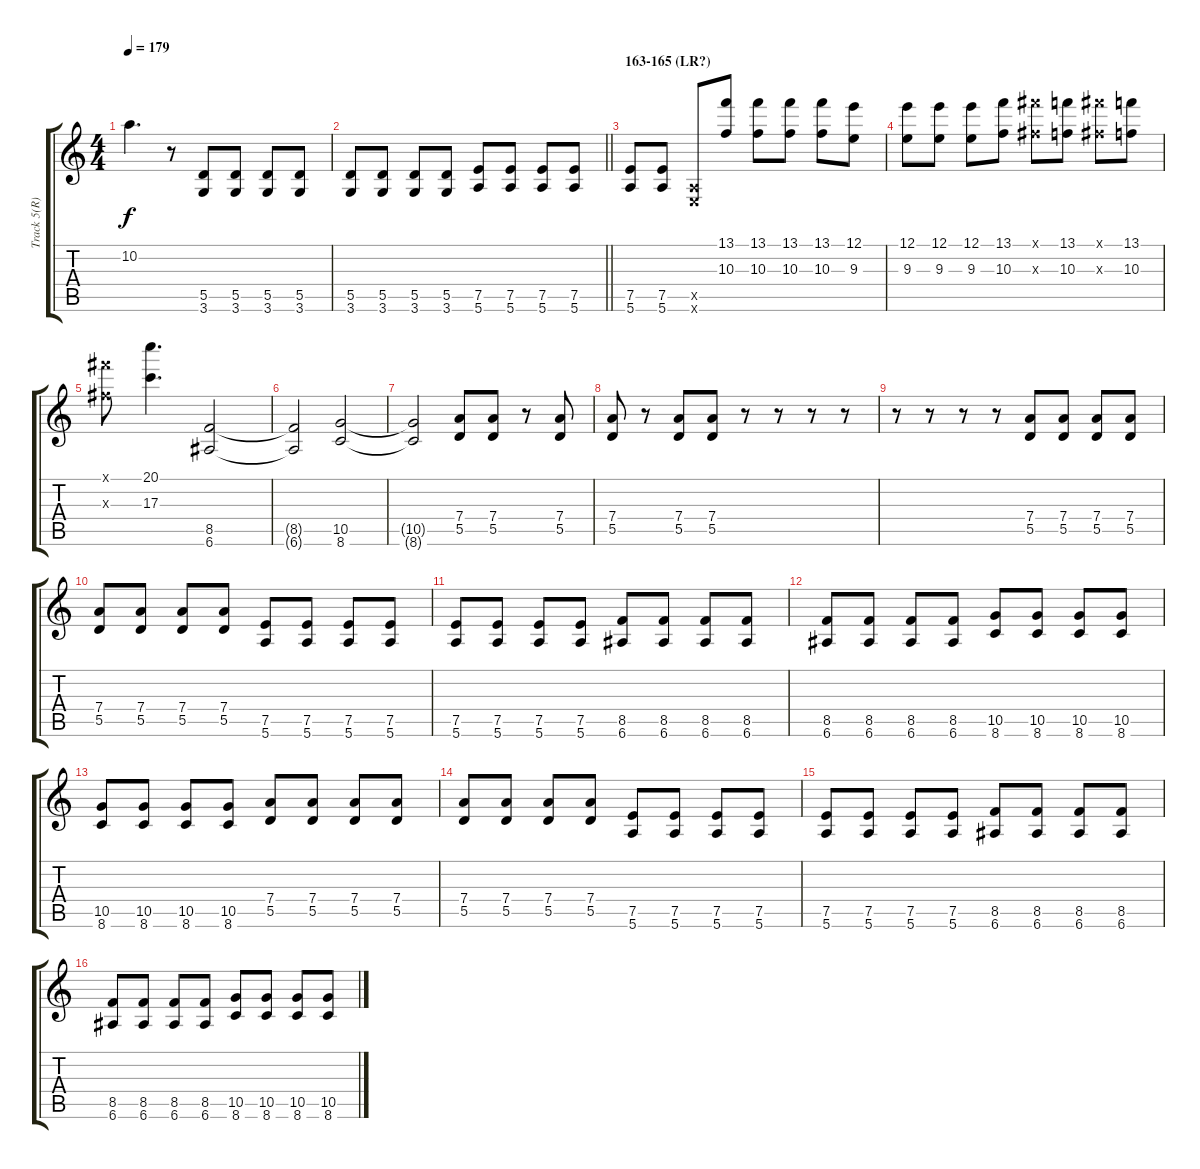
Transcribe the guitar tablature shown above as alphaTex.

\track ("Track 5(R)" "Track 5(R)") {instrument overdrivenguitar}
\staff {score tabs}
\tuning (E4 B3 G3 D3 A2 E2) {hide}
\ts (4 4)
\tempo 179
\clef g2
\ks c
10.2{t}.4{d dy f} r.8 (5.5 3.6).8 (5.5 3.6).8 (5.5 3.6).8 (5.5 3.6).8 |
\barLineRight lightlight
(5.5 3.6).8 (5.5 3.6).8 (5.5 3.6).8 (5.5 3.6).8 (7.5 5.6).8 (7.5 5.6).8 (7.5 5.6).8 (7.5 5.6).8 |
\section ("" "163-165 (LR?)")
(7.5 5.6).8 (7.5 5.6).8 (0.5{x} 0.6{x}).8 (13.1 10.3).8 (13.1 10.3).8 (13.1 10.3).8 (13.1 10.3).8 (12.1 9.3).8 |
(12.1 9.3).8 (12.1 9.3).8 (12.1 9.3).8 (13.1 10.3).8 (14.1{x} 11.3{x}).8 (13.1 10.3).8 (14.1{x} 11.3{x}).8 (13.1 10.3).8 |
(14.1{x} 11.3{x}).8 (20.1 17.3).4{d} (8.5 6.6).2 |
(8.5{t} 6.6{t}).2 (10.5 8.6).2 |
(10.5{t} 8.6{t}).2 (7.4 5.5).8 (7.4 5.5).8 r.8 (7.4 5.5).8 |
(7.4 5.5).8 r.8 (7.4 5.5).8 (7.4 5.5).8 r.8 r.8 r.8 r.8 |
r.8 r.8 r.8 r.8 (7.4 5.5).8 (7.4 5.5).8 (7.4 5.5).8 (7.4 5.5).8 |
(7.4 5.5).8 (7.4 5.5).8 (7.4 5.5).8 (7.4 5.5).8 (7.5 5.6).8 (7.5 5.6).8 (7.5 5.6).8 (7.5 5.6).8 |
(7.5 5.6).8 (7.5 5.6).8 (7.5 5.6).8 (7.5 5.6).8 (8.5 6.6).8 (8.5 6.6).8 (8.5 6.6).8 (8.5 6.6).8 |
(8.5 6.6).8 (8.5 6.6).8 (8.5 6.6).8 (8.5 6.6).8 (10.5 8.6).8 (10.5 8.6).8 (10.5 8.6).8 (10.5 8.6).8 |
(10.5 8.6).8 (10.5 8.6).8 (10.5 8.6).8 (10.5 8.6).8 (7.4 5.5).8 (7.4 5.5).8 (7.4 5.5).8 (7.4 5.5).8 |
(7.4 5.5).8 (7.4 5.5).8 (7.4 5.5).8 (7.4 5.5).8 (7.5 5.6).8 (7.5 5.6).8 (7.5 5.6).8 (7.5 5.6).8 |
(7.5 5.6).8 (7.5 5.6).8 (7.5 5.6).8 (7.5 5.6).8 (8.5 6.6).8 (8.5 6.6).8 (8.5 6.6).8 (8.5 6.6).8 |
(8.5 6.6).8 (8.5 6.6).8 (8.5 6.6).8 (8.5 6.6).8 (10.5 8.6).8 (10.5 8.6).8 (10.5 8.6).8 (10.5 8.6).8
